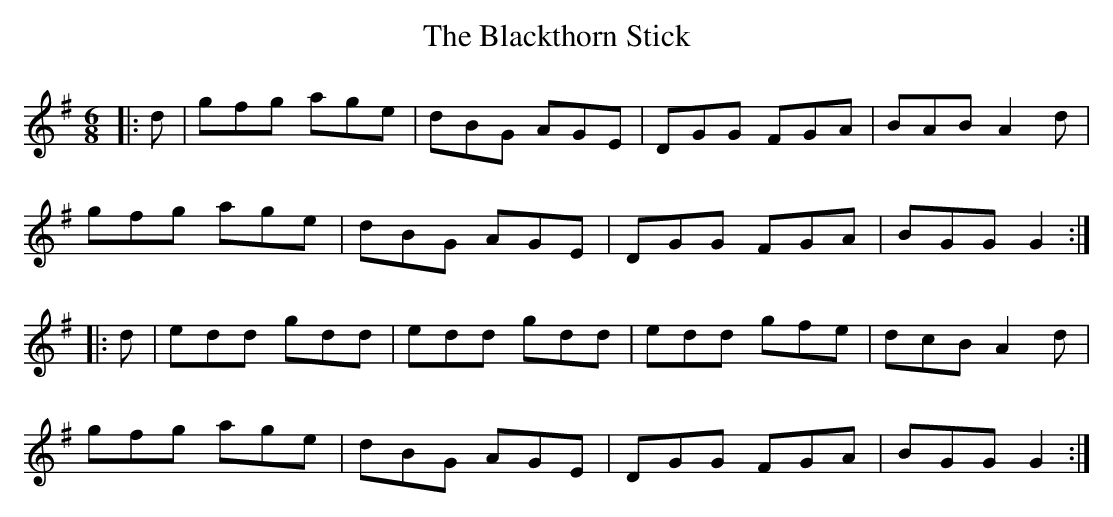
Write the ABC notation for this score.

X:1
T: The Blackthorn Stick
M: 6/8
L: 1/8
K: Gmaj
|:d|gfg age|dBG AGE|DGG FGA|BAB A2 d|
gfg age|dBG AGE|DGG FGA|BGG G2:|
|:d|edd gdd|edd gdd|edd gfe|dcB A2 d|
gfg age|dBG AGE|DGG FGA|BGG G2:|
